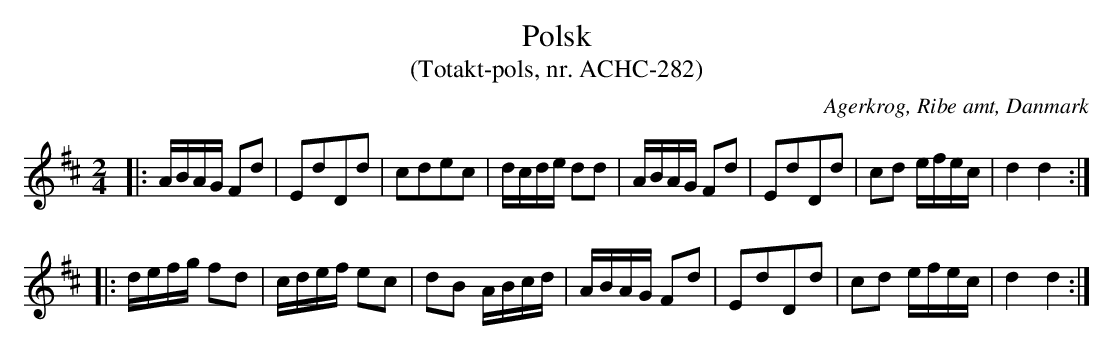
X:1
T:Polsk
T:(Totakt-pols, nr. ACHC-282)
O:Agerkrog, Ribe amt, Danmark
M:2/4
L:1/8
K:D
|: A/B/A/G/ Fd | EdDd | cdec | d/c/d/e/ dd | A/B/A/G/ Fd | EdDd | cd e/f/e/c/ | d2 d2 :|
|: d/e/f/g/ fd | c/d/e/f/ ec | dB A/B/c/d/ | A/B/A/G/ Fd | EdDd | cd e/f/e/c/ | d2 d2 :|
